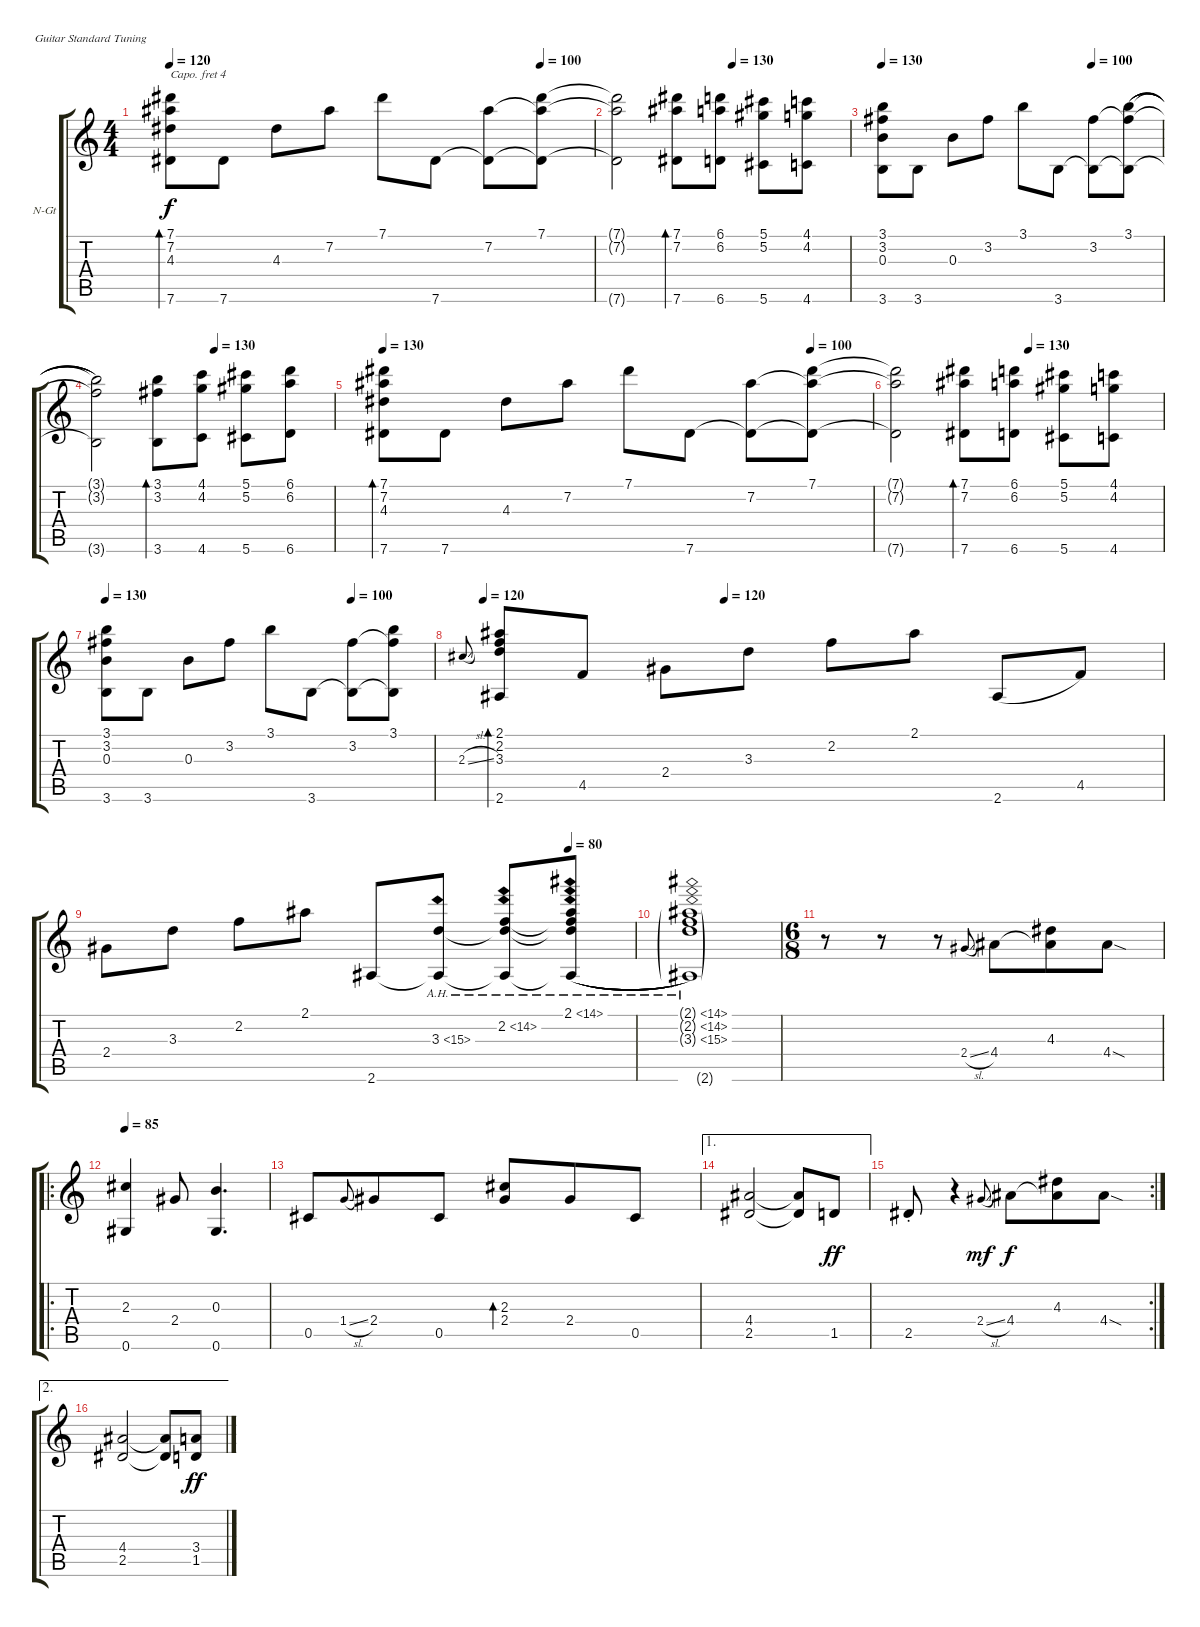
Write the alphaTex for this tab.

\defaultSystemsLayout 4
\bracketExtendMode groupsimilarinstruments
\firstSystemTrackNameOrientation horizontal
\otherSystemsTrackNameOrientation horizontal
\track ("Phantom of Opera (Capo. fret 4)" "N-Gt") {instrument acousticguitarnylon}
\staff {score tabs}
\capo 4
\tuning (E4 B3 G3 D3 A2 E2)
\ts (4 4)
\tempo 120
\tempo (100 0.875)
\clef g2
\ks c
(7.6 4.3 7.2 7.1).8{bd 240 dy f instrument acousticguitarnylon} 7.6.8 4.3.8 7.2.8 7.1.8 7.6.8 (7.2 7.6{t}).8 (7.1 7.2{t} 7.6{t}).8 |
\tempo (130 0.5)
(7.6{t} 7.2{t} 7.1{t}).2 (7.6 7.2 7.1).8{bd 240} (6.6 6.2 6.1).8 (5.6 5.2 5.1).8 (4.1 4.2 4.6).8 |
\tempo 130
\tempo (100 0.75)
(3.6 0.3 3.2 3.1).8 3.6.8 0.3.8 3.2.8 3.1.8 3.6.8 (3.2 3.6{t}).8 (3.1 3.2{t} 3.6{t}).8{legatoorigin} |
\tempo (130 0.5)
(3.6{t} 3.2{t} 3.1{t}).2 (3.1 3.2 3.6).8{bd 240} (4.6 4.2 4.1).8 (5.1 5.2 5.6).8 (6.6 6.2 6.1).8 |
\tempo 130
\tempo (100 0.875)
(7.6 4.3 7.2 7.1).8{bd 240} 7.6.8 4.3.8 7.2.8 7.1.8 7.6.8 (7.2 7.6{t}).8 (7.1 7.2{t} 7.6{t}).8 |
\tempo (130 0.5)
(7.6{t} 7.2{t} 7.1{t}).2 (7.6 7.2 7.1).8{bd 240} (6.6 6.2 6.1).8 (5.6 5.2 5.1).8 (4.1 4.2 4.6).8 |
\tempo 130
\tempo (100 0.75)
(3.6 0.3 3.2 3.1).8 3.6.8 0.3.8 3.2.8 3.1.8 3.6.8 (3.2 3.6{t}).8 (3.1 3.2{t} 3.6{t}).8 |
\tempo (120 0.03125)
\tempo (120 0.375)
2.3{sl}.8{gr onbeat} (2.6 2.2 2.1 3.3).8{bd 120} 4.5.8 2.4.8 3.3.8 2.2.8 2.1.8 2.6.8{legatoorigin} 4.5.8 |
\tempo (80 0.875)
2.4.8 3.3.8 2.2.8 2.1.8 2.6.8 (2.6{t} 3.3{ah 12}).8 (2.2{ah 12} 3.3{ah 12 t} 2.6{t}).8 (2.1{ah 12} 2.2{ah 12 t} 3.3{ah 12 t} 2.6{t}).8{legatoorigin} |
(2.6{g} 3.3{ah 12 g} 2.2{ah 12 g} 2.1{ah 12 g}).1 |
\ts (6 8)
r.8 r.8 r.8 2.4{sl}.8{gr onbeat} 4.4.8 (4.4{t} 4.3).8 4.4{sod}.8 |
\ro
\tempo 85
(2.3 0.6).4 2.4.8 (0.3 0.6).4{d} |
0.5.8 1.4{sl}.8{gr onbeat} 2.4.8 0.5.8 (2.4 2.3).8{bd 119} 2.4.8 0.5.8 |
\ae 1
(2.5 4.4).2 (4.4{t} 2.5{t}).8 1.5.8{dy ff} |
\rc 2
2.5{st}.8 r.4 2.4{sl}.8{gr onbeat dy mf} 4.4.8{dy f} (4.4{t} 4.3).8 4.4{sod}.8 |
\ae 2
(4.4 2.5).2 (2.5{t} 4.4{t}).8 (1.5 3.4).8{dy ff}
